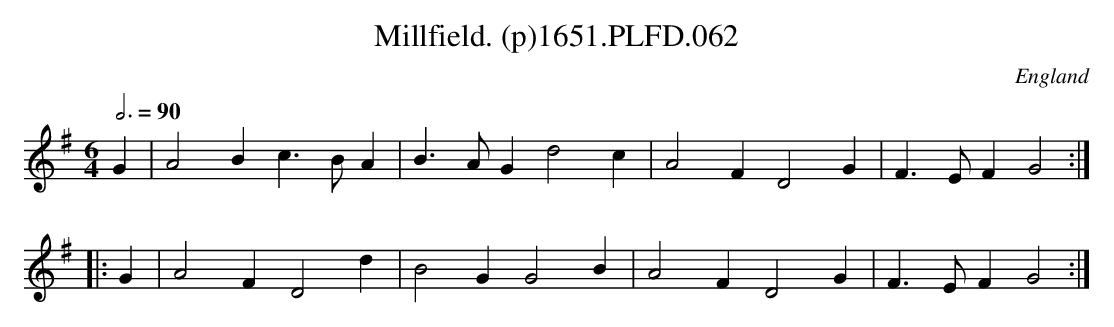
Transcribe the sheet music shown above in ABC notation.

X:1
T:Millfield. (p)1651.PLFD.062
M:6/4
L:1/4
Q:3/4=90
O:England
K:G
G| A2B c>BA|B>AG d2 c|A2F D2 G|F>EF G2:|
|:G| A2 F D2 d |B2 G G2 B|A2 F D2 G|F>EF G2:|
